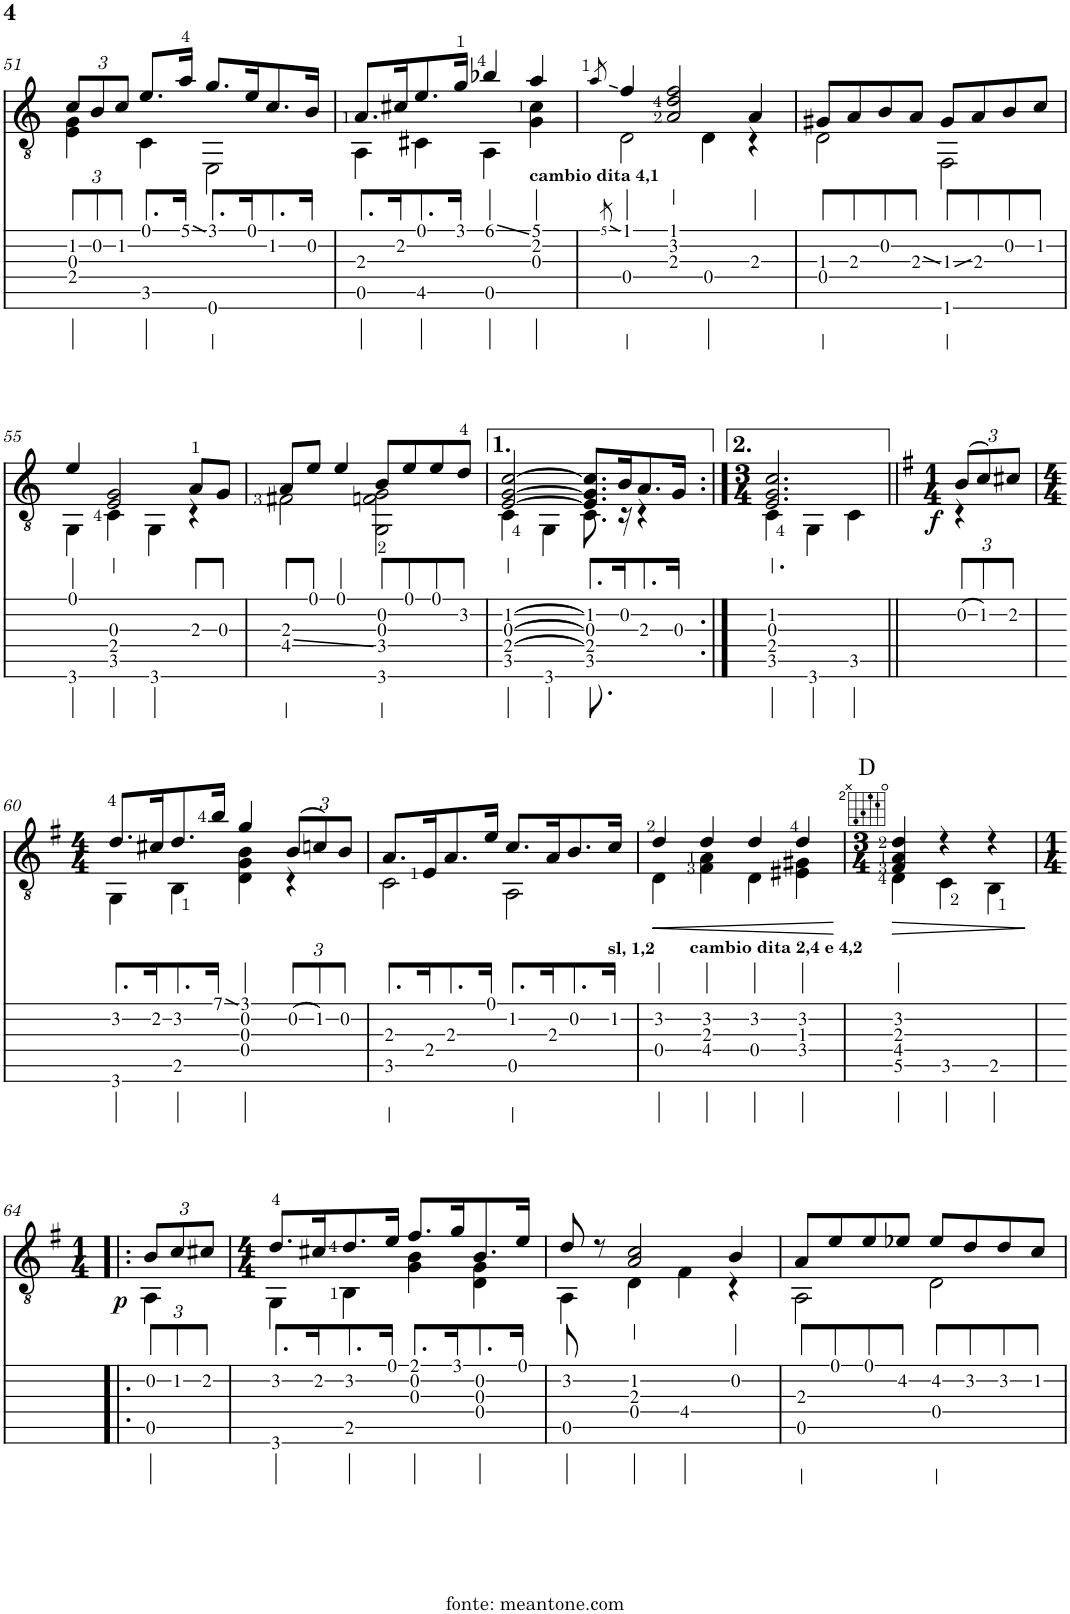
**kern	**kern	**dynam	**harte
*part2	*part1	*part1	*part1
*staff2	*staff1	*staff1	*
*I"Chitarra classica (Intavolatura)	*I"Chitarra classica	*	*
!!LO:PB:g=z
*	*clefGv2	*	*
*k[]	*k[]	*	*
*M4/4	*M4/4	*	*
*Xbrackettup	*Xbrackettup	*	*
=51	=51	=51	=51
*^	*^	*	*
12c/L	4E\ 4G\	12c/L	4E\ 4G\	.	.
12B/	.	12B/	.	.	.
12c/J	.	12c/J	.	.	.
8.e/L	4C\	8.e/L	4C\	.	.
16a/Jk	.	16a/Jk	.	.	.
8.g/L	2EE\	8.g/L	2EE\	.	.
16e/K	.	16e/K	.	.	.
8.c/	.	8.c/	.	.	.
16B/Jk	.	16B/Jk	.	.	.
=52	=52	=52	=52	=52	=52
8.A/L	4AA\	8.A/L	4AA\	.	.
16c#X/K	.	16c#X/K	.	.	.
8.e/	4C#X\	8.e/	4C#X\	.	.
16g/Jk	.	16g/Jk	.	.	.
4b-X/	4AA\	4b-X/	4AA\	.	.
!LO:TX:a:B:t=cambio dita 4,1	!	!	!	!	!
4a/	4G\ 4c#\	4a/	4G\ 4c#\	.	.
=53	=53	=53	=53	=53	=53
8qa/	.	8qa/	.	.	.
4f/	2D\	4f/	2D\	.	.
2A/ 2d/ 2f/	.	2A/ 2d/ 2f/	.	.	.
.	4D\	.	4D\	.	.
4A/	4r	4A/	4r	.	.
=54	=54	=54	=54	=54	=54
8G#X/L	2D\	8G#X/L	2D\	.	.
8A/	.	8A/	.	.	.
8B/	.	8B/	.	.	.
8A/J	.	8A/J	.	.	.
8G#/L	2FF\	8G#/L	2FF\	.	.
8A/	.	8A/	.	.	.
8B/	.	8B/	.	.	.
8c/J	.	8c/J	.	.	.
!!LO:LB:g=z	!!
=55	=55	=55	=55	=55	=55
4e/	4GG\	4e/	4GG\	.	.
2E/ 2G/	4C\	2E/ 2G/	4C\	.	.
.	4GG\	.	4GG\	.	.
8A/L	4r	8A/L	4r	.	.
8G/J	.	8G/J	.	.	.
=56	=56	=56	=56	=56	=56
8A/L	2F#X\	8A/L	2F#X\	.	.
8e/J	.	8e/J	.	.	.
4e/	.	4e/	.	.	.
8B/L	2GG\ 2Fn\ 2G\	8B/L	2GG\ 2Fn\ 2G\	.	.
8e/	.	8e/	.	.	.
8e/	.	8e/	.	.	.
8d/J	.	8d/J	.	.	.
=57	=57	=57	=57	=57	=57
[2E/ [2G/ [2c/	4C\	[2E/ [2G/ [2c/	4C\	.	.
.	4GG\	.	4GG\	.	.
8.E/] 8.G/] 8.c/]L	8.C\	8.E/] 8.G/] 8.c/]L	8.C\	.	.
16B/K	16r	16B/K	16r	.	.
8.A/	4r	8.A/	4r	.	.
16G/Jk	.	16G/Jk	.	.	.
=58:|!	=58:|!	=58:|!	=58:|!	=58:|!	=58:|!
*M3/4	*	*M3/4	*	*	*
2.E/ 2.G/ 2.c/	4C\	2.E/ 2.G/ 2.c/	4C\	.	.
.	4GG\	.	4GG\	.	.
.	4C\	.	4C\	.	.
=59||	=59||	=59||	=59||	=59||	=59||
*k[f#]	*	*k[f#]	*	*	*
*M1/4	*	*M1/4	*	*	*
!	!	!	!	!LO:DY:b	!
(12B/L	4r	(12B/L	4r	f	.
12c/)	.	12c/)	.	.	.
12c#X/J	.	12c#X/J	.	.	.
!!LO:LB:g=z	!!
=60	=60	=60	=60	=60	=60
*M4/4	*	*M4/4	*	*	*
8.d/L	4GG\	8.d/L	4GG\	.	.
16c#X/K	.	16c#X/K	.	.	.
8.d/	4BB\	8.d/	4BB\	.	.
16b/Jk	.	16b/Jk	.	.	.
4g/	4D\ 4G\ 4B\	4g/	4D\ 4G\ 4B\	.	.
(12B/L	4r	(12B/L	4r	.	.
12cn/)	.	12cn/)	.	.	.
12B/J	.	12B/J	.	.	.
=61	=61	=61	=61	=61	=61
8.A/L	2C\	8.A/L	2C\	.	.
16E/K	.	16E/K	.	.	.
8.A/	.	8.A/	.	.	.
16e/Jk	.	16e/Jk	.	.	.
8.c/L	2AA\	8.c/L	2AA\	.	.
16A/K	.	16A/K	.	.	.
8.B/	.	8.B/	.	.	.
!LO:TX:a:B:t=sl, 1,2	!	!	!	!	!
16c/Jk	.	16c/Jk	.	.	.
=62	=62	=62	=62	=62	=62
!	!	!	!	!LO:HP:b	!
4d/	4D\	4d/	4D\	<	.
4d/	4F#\ 4A\	4d/	4F#\ 4A\	.	.
!LO:TX:a:B:t=cambio dita 2,4 e 4,2	!	!	!	!	!
4d/	4D\	4d/	4D\	.	.
4d/	4E#X\ 4G#X\	4d/	4E#X\ 4G#X\	.	.
*v	*v	*	*	*	*
*	*v	*v	*	*
.	.	[	.
=63	=63	=63	=63
*M3/4	*M3/4	*	*
*^	*	*	*
!	!	!	!LO:HP:b	!
*	*	*^	*	*
4F#/ 4A/ 4d/	4D\	4F#/ 4A/ 4d/	4D\	>	D:maj
4r	4C\	4r	4C\	.	.
4r	4BB\	4r	4BB\	.	.
*v	*v	*	*	*	*
*	*v	*v	*	*
.	.	]	.
!!LO:LB:g=z
=64!|:	=64!|:	=64!|:	=64!|:
*M1/4	*M1/4	*	*
*^	*^	*	*
!	!	!	!	!LO:DY:b	!
12B/L	4AA\	12B/L	4AA\	p	.
12c/	.	12c/	.	.	.
12c#X/J	.	12c#X/J	.	.	.
=65	=65	=65	=65	=65	=65
*M4/4	*	*M4/4	*	*	*
8.d/L	4GG\	8.d/L	4GG\	.	.
16c#X/K	.	16c#X/K	.	.	.
8.d/	4BB\	8.d/	4BB\	.	.
16e/Jk	.	16e/Jk	.	.	.
8.f#/L	4G\ 4B\	8.f#/L	4G\ 4B\	.	.
16g/K	.	16g/K	.	.	.
8.B/	4D\ 4G\	8.B/	4D\ 4G\	.	.
16e/Jk	.	16e/Jk	.	.	.
=66	=66	=66	=66	=66	=66
8d/	4AA\	8d/	4AA\	.	.
8r	.	8r	.	.	.
2A/ 2c/	4D\	2A/ 2c/	4D\	.	.
.	4F#\	.	4F#\	.	.
4B/	4r	4B/	4r	.	.
=67	=67	=67	=67	=67	=67
8A/L	2AA\	8A/L	2AA\	.	.
8e/	.	8e/	.	.	.
8e/	.	8e/	.	.	.
8d#X/J	.	8e-X/J	.	.	.
8d#/L	2D\	8e-/L	2D\	.	.
8dn/	.	8d/	.	.	.
8d/	.	8d/	.	.	.
8c/J	.	8c/J	.	.	.
*v	*v	*	*	*	*
*	*v	*v	*	*
=	=	=	=
*-	*-	*-	*-
